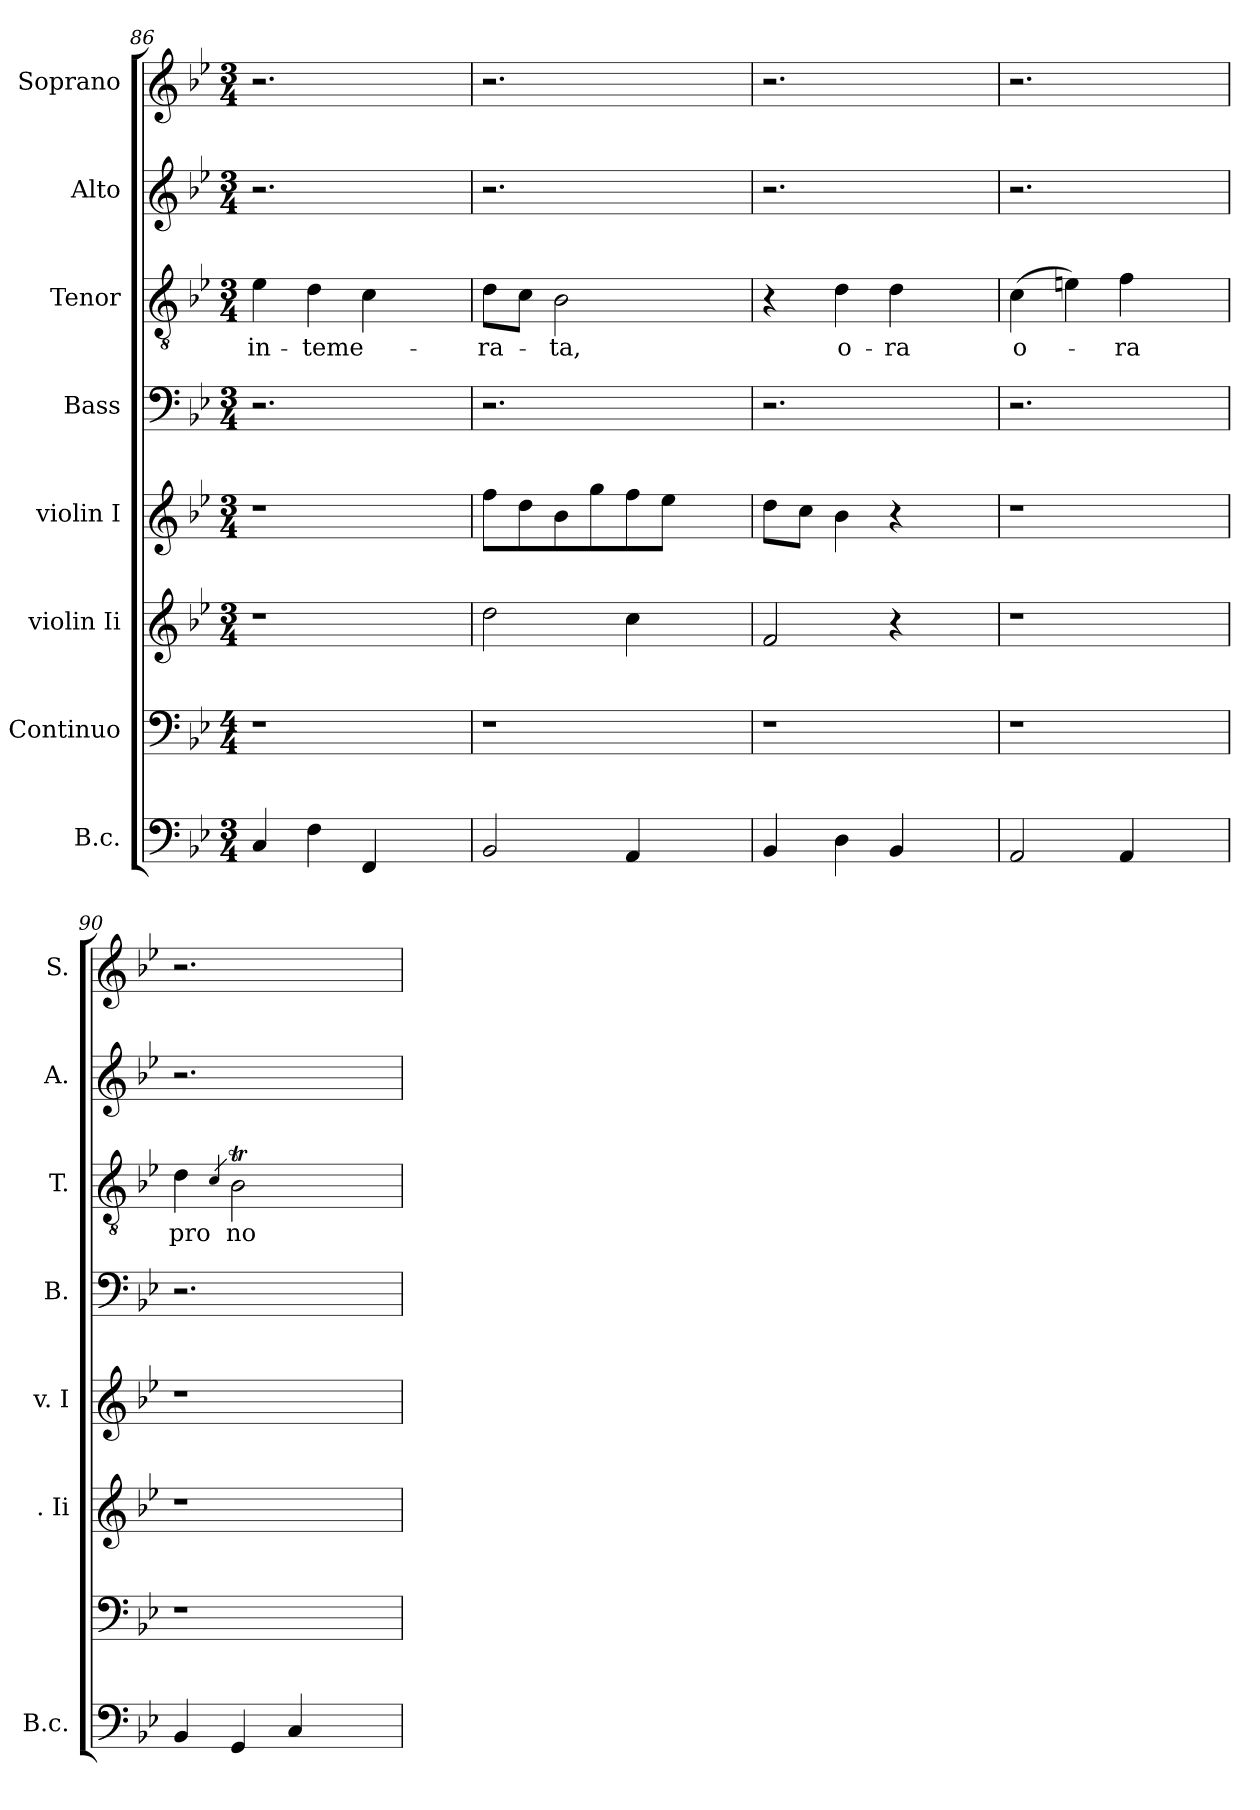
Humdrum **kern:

**kern	**kern	**kern	**kern	**kern	**kern	**text	**kern	**kern
*part8	*part7	*part6	*part5	*part4	*part3	*part3	*part2	*part1
*staff8	*staff7	*staff6	*staff5	*staff4	*staff3	*staff3	*staff2	*staff1
*I"B.c.	*I"Continuo	*I"violin Ii	*I"violin I	*I"Bass	*I"Tenor	*	*I"Alto	*I"Soprano
*I'B.c.	*	*I'. Ii	*I'v. I	*I'B.	*I'T.	*	*I'A.	*I'S.
*clefF4	*clefF4	*clefG2	*clefG2	*clefF4	*clefGv2	*	*clefG2	*clefG2
*k[b-e-]	*k[b-e-]	*k[b-e-]	*k[b-e-]	*k[b-e-]	*k[b-e-]	*	*k[b-e-]	*k[b-e-]
*B-:	*B-:	*B-:	*B-:	*B-:	*B-:	*	*B-:	*B-:
*M3/4	*M4/4	*M3/4	*M3/4	*M3/4	*M3/4	*	*M3/4	*M3/4
=86	=86	=86	=86	=86	=86	=86	=86	=86
!	!	!LO:N:vis=1	!LO:N:vis=1	!	!	!LO:LY:b:cj	!	!
4C/	1r	2.r	2.r	2.r	4e-\	in-	2.r	2.r
!	!	!	!	!	!	!LO:LY:b	!	!
4F<\	.	.	.	.	4d\	-teme-	.	.
4FF</	.	.	.	.	4c\	.	.	.
4ryy	.	4ryy	4ryy	4ryy	4ryy	.	4ryy	4ryy
=87	=87	=87	=87	=87	=87	=87	=87	=87
!	!	!	!	!	!	!LO:LY:b:cj	!	!
2BB-/	1r	2dd\	8ff\L	2.r	8d\L	-ra-	2.r	2.r
.	.	.	8dd\	.	8c\J	.	.	.
!	!	!	!	!	!	!LO:LY:b:cj	!	!
.	.	.	8b-\	.	2B-\	-ta,	.	.
.	.	.	8gg\	.	.	.	.	.
4AA/	.	4cc\	8ff\	.	.	.	.	.
.	.	.	8ee-\J	.	.	.	.	.
4ryy	.	4ryy	4ryy	4ryy	4ryy	.	4ryy	4ryy
=88	=88	=88	=88	=88	=88	=88	=88	=88
4BB-/	1r	2f/	8dd\L	2.r	4r	.	2.r	2.r
.	.	.	8cc\J	.	.	.	.	.
!	!	!	!	!	!	!LO:LY:b:cj	!	!
4D\	.	.	4b-\	.	4d\	o-	.	.
!	!	!	!	!	!	!LO:LY:b:cj	!	!
4BB-/	.	4r	4r	.	4d\	-ra	.	.
4ryy	.	4ryy	4ryy	4ryy	4ryy	.	4ryy	4ryy
=89	=89	=89	=89	=89	=89	=89	=89	=89
!	!	!LO:N:vis=1	!LO:N:vis=1	!	!	!LO:LY:b:cj	!	!
2AA/	1r	2.r	2.r	2.r	(>4c\	o-	2.r	2.r
.	.	.	.	.	4en\)	.	.	.
!	!	!	!	!	!	!LO:LY:b:cj	!	!
4AA/	.	.	.	.	4f\	-ra	.	.
4ryy	.	4ryy	4ryy	4ryy	4ryy	.	4ryy	4ryy
=90	=90	=90	=90	=90	=90	=90	=90	=90
!	!	!LO:N:vis=1	!LO:N:vis=1	!	!	!LO:LY:b:cj	!	!
4BB-/	1r	2.r	2.r	2.r	4d\	pro	2.r	2.r
.	.	.	.	.	4qc/	.	.	.
!	!	!	!	!	!	!LO:LY:b:cj	!	!
4GG/	.	.	.	.	2B-T\	no-	.	.
4C/	.	.	.	.	.	.	.	.
4ryy	.	4ryy	4ryy	4ryy	4ryy	.	4ryy	4ryy
=	=	=	=	=	=	=	=	=
*-	*-	*-	*-	*-	*-	*-	*-	*-
